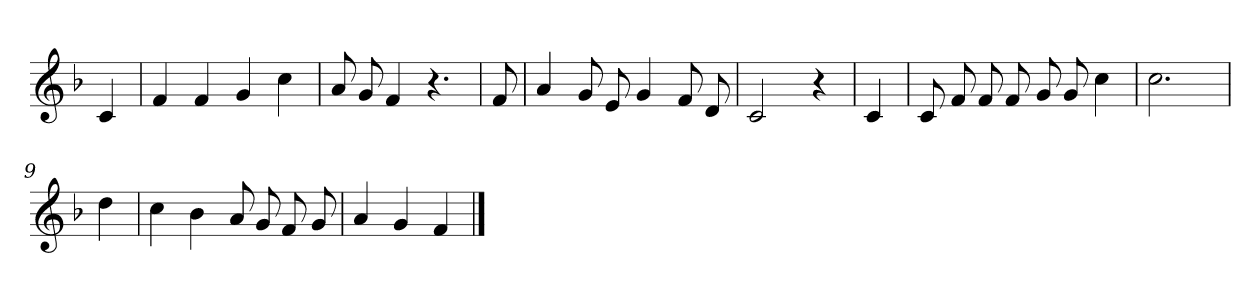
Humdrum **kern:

**kern
*part1
*staff1
*clefG2
*k[b-]
*F:
=
4c
=1
4f
4f
4g
4cc
=2
8a
8g
4f
4.r
=3
8f
=4
4a
8g
8e
4g
8f
8d
=5
2c
4r
=6
4c
=7
8c
8f
8f
8f
8g
8g
4cc
=8
2.cc
=9
4dd
=10
4cc
4b-
8a
8g
8f
8g
=11
4a
4g
4f
==
*-
